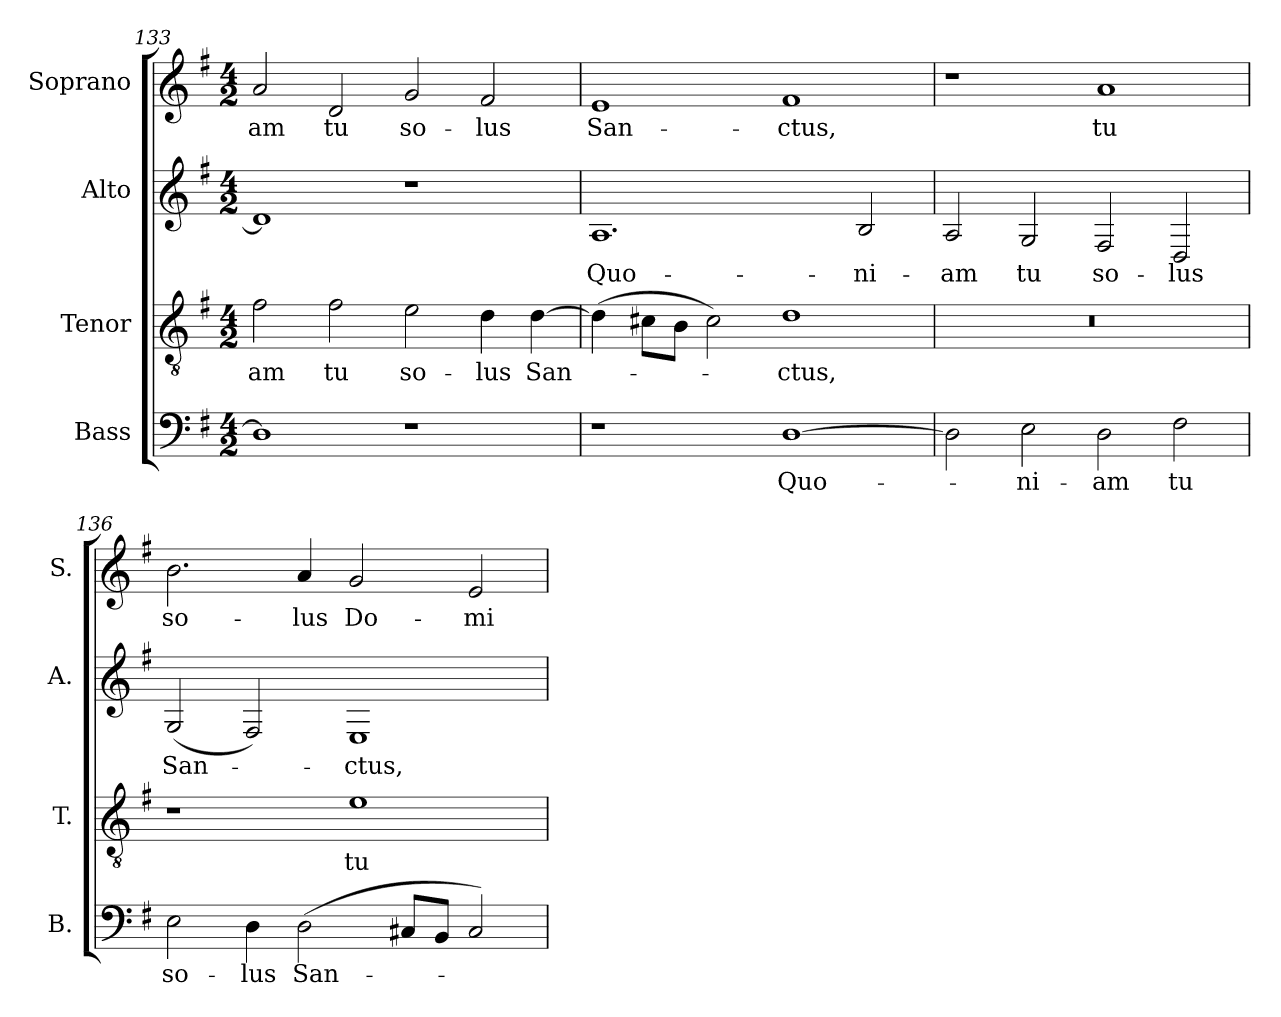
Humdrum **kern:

**kern	**text	**kern	**text	**kern	**text	**kern	**text
*part4	*part4	*part3	*part3	*part2	*part2	*part1	*part1
*staff4	*staff4	*staff3	*staff3	*staff2	*staff2	*staff1	*staff1
*I"Bass	*	*I"Tenor	*	*I"Alto	*	*I"Soprano	*
*I'B.	*	*I'T.	*	*I'A.	*	*I'S.	*
!!LO:LB:g=z
*clefF4	*	*clefGv2	*	*clefG2	*	*clefG2	*
*	*	*ITrd7c12	*	*	*	*	*
*k[f#]	*	*k[f#]	*	*k[f#]	*	*k[f#]	*
*G:	*	*G:	*	*G:	*	*G:	*
*M4/2	*	*M4/2	*	*M4/2	*	*M4/2	*
=133	=133	=133	=133	=133	=133	=133	=133
!	!	!	!LO:LY:b:color=#000000	!	!	!	!
!	!	!	!	!	!	!	!LO:LY:b:color=#000000
1Di]	.	2F#i\	-am	1di]	.	2ai/	-am
!	!	!	!LO:LY:b:color=#000000	!	!	!	!
!	!	!	!	!	!	!	!LO:LY:b:color=#000000
.	.	2F#i\	tu	.	.	2di/	tu
!	!	!	!LO:LY:b:color=#000000	!	!	!	!
!	!	!	!	!	!	!	!LO:LY:b:color=#000000
1r	.	2Ei\	so-	1r	.	2gi/	so-
!	!	!	!LO:LY:b:color=#000000	!	!	!	!
!	!	!	!	!	!	!	!LO:LY:b:color=#000000
.	.	4Di\	-lus	.	.	2f#i/	-lus
!	!	!	!LO:LY:b:color=#000000	!	!	!	!
.	.	[4Di\	San-	.	.	.	.
=134	=134	=134	=134	=134	=134	=134	=134
!	!	!	!	!	!LO:LY:b:color=#000000	!	!
!	!	!	!	!	!	!	!LO:LY:b:color=#000000
1r	.	(4Di\]	.	1.Ai	Quo-	1ei	San-
.	.	8C#Xi\L	.	.	.	.	.
.	.	8BBi\J	.	.	.	.	.
.	.	2C#i\)	.	.	.	.	.
!	!LO:LY:b:color=#000000	!	!	!	!	!	!
!	!	!	!LO:LY:b:color=#000000	!	!	!	!
!	!	!	!	!	!	!	!LO:LY:b:color=#000000
[1Di	Quo-	1Di	-ctus,	.	.	1f#i	-ctus,
!	!	!	!	!	!LO:LY:b:color=#000000	!	!
.	.	.	.	2Bi/	-ni-	.	.
=135	=135	=135	=135	=135	=135	=135	=135
!	!	!LO:N:vis=1	!	!	!	!	!
!	!	!	!	!	!LO:LY:b:color=#000000	!	!
2Di\]	.	0r	.	2Ai/	-am	1r	.
!	!LO:LY:b:color=#000000	!	!	!	!	!	!
!	!	!	!	!	!LO:LY:b:color=#000000	!	!
2Ei\	-ni-	.	.	2Gi/	tu	.	.
!	!LO:LY:b:color=#000000	!	!	!	!	!	!
!	!	!	!	!	!LO:LY:b:color=#000000	!	!
!	!	!	!	!	!	!	!LO:LY:b:color=#000000
2Di\	-am	.	.	2F#i/	so-	1ai	tu
!	!LO:LY:b:color=#000000	!	!	!	!	!	!
!	!	!	!	!	!LO:LY:b:color=#000000	!	!
2F#i\	tu	.	.	2Di/	-lus	.	.
=136	=136	=136	=136	=136	=136	=136	=136
!	!LO:LY:b:color=#000000	!	!	!	!	!	!
!	!	!	!	!	!LO:LY:b:color=#000000	!	!
!	!	!	!	!	!	!	!LO:LY:b:color=#000000
2Ei\	so-	1r	.	(2Gi/	San-	2.bi\	so-
!	!LO:LY:b:color=#000000	!	!	!	!	!	!
4Di\	-lus	.	.	2F#i/)	.	.	.
!	!LO:LY:b:color=#000000	!	!	!	!	!	!
!	!	!	!	!	!	!	!LO:LY:b:color=#000000
(2Di\	San-	.	.	.	.	4ai/	-lus
!	!	!	!LO:LY:b:color=#000000	!	!	!	!
!	!	!	!	!	!LO:LY:b:color=#000000	!	!
!	!	!	!	!	!	!	!LO:LY:b:color=#000000
.	.	1Ei	tu	1Ei	-ctus,	2gi/	Do-
8C#Xi/L	.	.	.	.	.	.	.
8BBi/J	.	.	.	.	.	.	.
!	!	!	!	!	!	!	!LO:LY:b:color=#000000
2C#i/)	.	.	.	.	.	2ei/	-mi-
=	=	=	=	=	=	=	=
*-	*-	*-	*-	*-	*-	*-	*-
